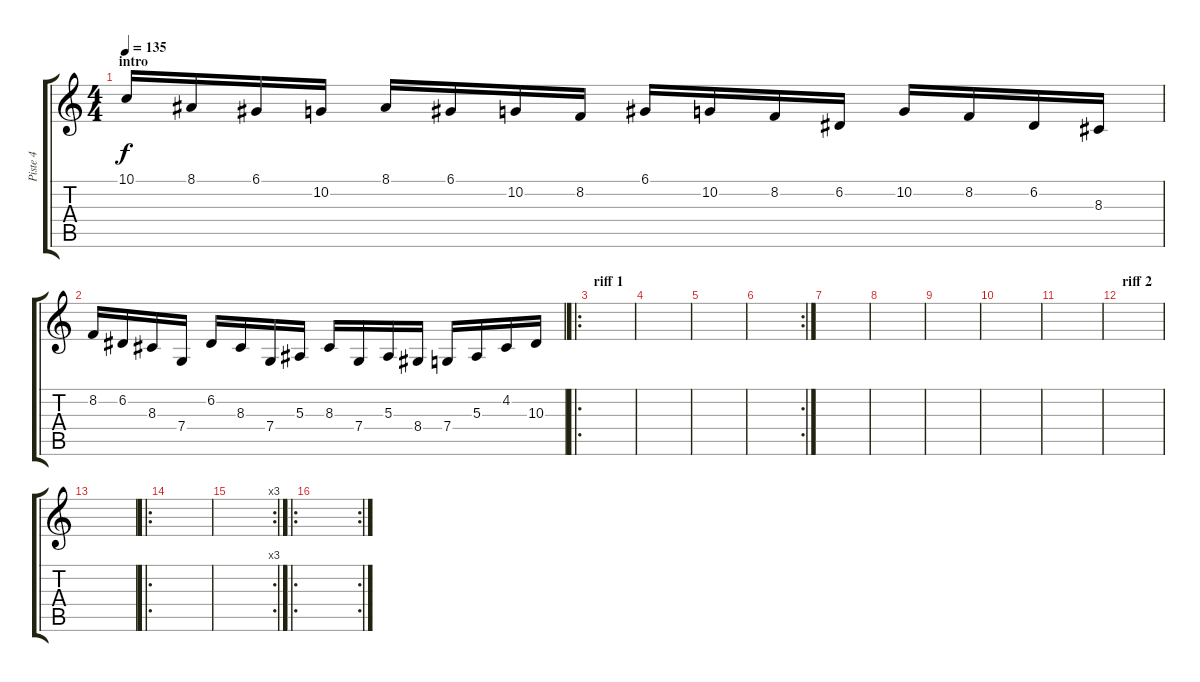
\track ("Piste 4" "Piste 4") {instrument acousticgrandpiano}
\staff {score tabs}
\tuning (D4 A3 F3 C3 G2 C2) {hide}
\ts (4 4)
\section ("" "intro")
\tempo 135
\clef g2
\ks c
10.1.16{dy f instrument acousticgrandpiano} 8.1.16 6.1.16 10.2.16 8.1.16 6.1.16 10.2.16 8.2.16 6.1.16 10.2.16 8.2.16 6.2.16 10.2.16 8.2.16 6.2.16 8.3.16 |
8.2.16 6.2.16 8.3.16 7.4.16 6.2.16 8.3.16 7.4.16 5.3.16 8.3.16 7.4.16 5.3.16 8.4.16 7.4.16 5.3.16 4.2.16 10.3.16 |
\ro
\section ("" "riff 1")
|
|
|
\rc 2
|
|
|
|
|
|
\section ("" "riff 2")
|
|
\ro
|
\rc 3
|
\ro
\rc 2
